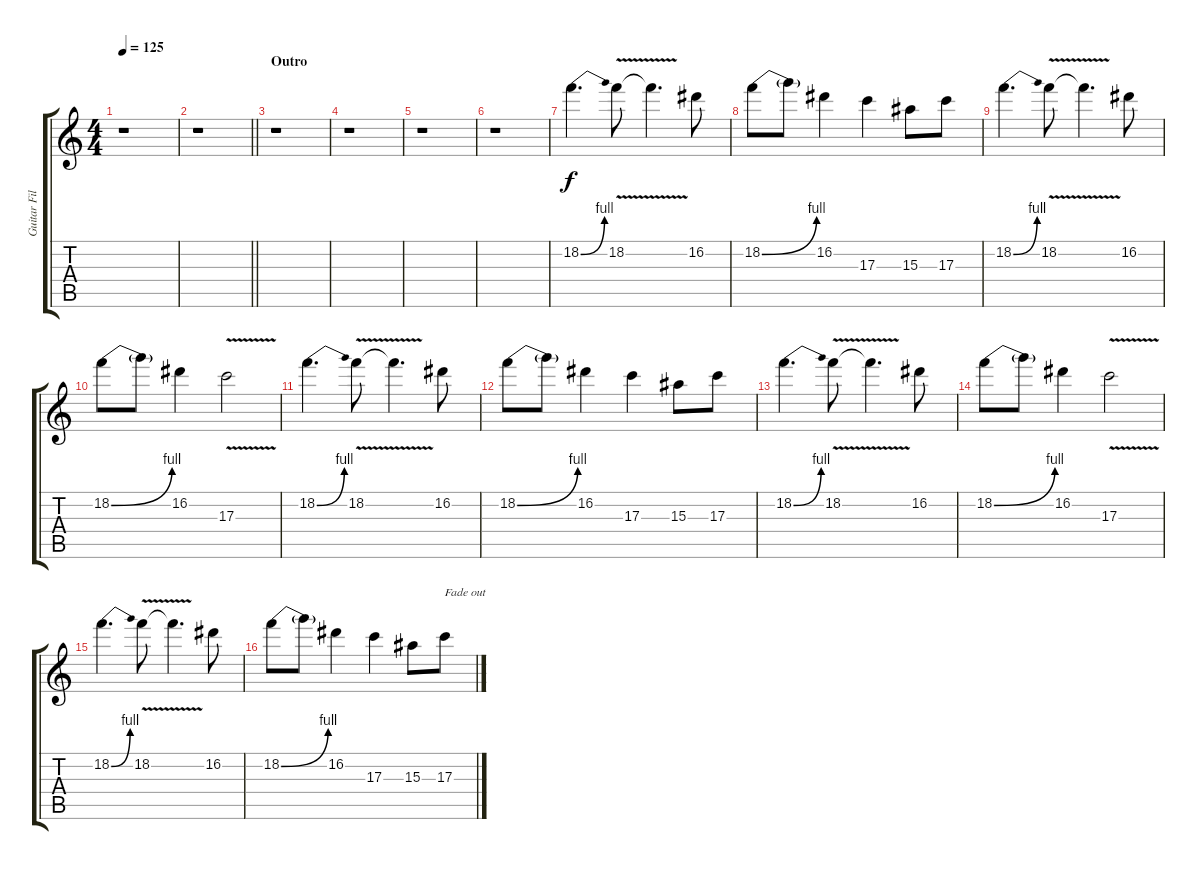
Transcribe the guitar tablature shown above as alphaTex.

\track ("Guitar Fills" "Guitar Fil") {instrument overdrivenguitar}
\staff {score tabs}
\tuning (E4 B3 G3 D3 A2 E2) {hide}
\ts (4 4)
\tempo 125
\clef g2
\ks c
r.1{dy f} |
\barLineRight lightlight
r.1 |
\section ("" "Outro")
r.1 |
r.1 |
r.1 |
r.1 |
18.2{be (bend 0 0 60 4)}.4{d} 18.2{v}.8 18.2{t}.4{d} 16.2.8 |
18.2{be (bend 0 0 60 4)}.8 18.2{t}.8 16.2.4 17.3.4 15.3.8 17.3.8 |
18.2{be (bend 0 0 60 4)}.4{d} 18.2{v}.8 18.2{t}.4{d} 16.2.8 |
18.2{be (bend 0 0 60 4)}.8 18.2{t}.8 16.2.4 17.3{v}.2 |
18.2{be (bend 0 0 60 4)}.4{d} 18.2{v}.8 18.2{t}.4{d} 16.2.8 |
18.2{be (bend 0 0 60 4)}.8 18.2{t}.8 16.2.4 17.3.4 15.3.8 17.3.8 |
18.2{be (bend 0 0 60 4)}.4{d volume 0} 18.2{v}.8 18.2{t}.4{d} 16.2.8 |
18.2{be (bend 0 0 60 4)}.8 18.2{t}.8 16.2.4 17.3{v}.2 |
18.2{be (bend 0 0 60 4)}.4{d} 18.2{v}.8 18.2{t}.4{d} 16.2.8 |
18.2{be (bend 0 0 60 4)}.8 18.2{t}.8 16.2.4 17.3.4 15.3.8 17.3.8{txt "Fade out"}
